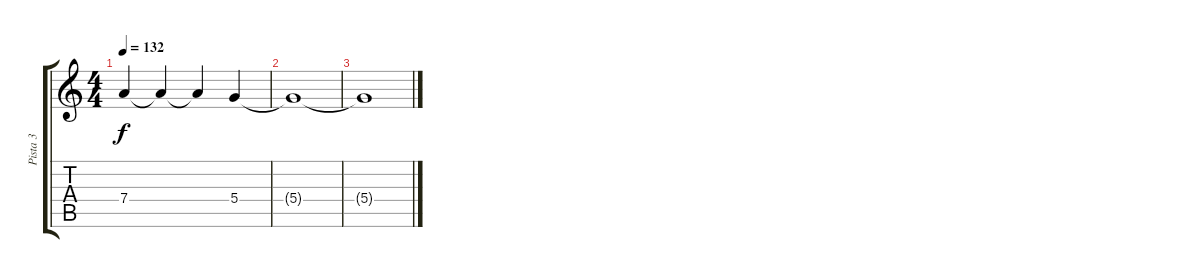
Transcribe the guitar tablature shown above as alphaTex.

\track ("Pista 3" "Pista 3") {instrument distortionguitar}
\staff {score tabs}
\tuning (E4 B3 G3 D3 A2 E2) {hide}
\ts (4 4)
\tempo 132
\clef g2
\ks c
7.4{t}.4{dy f} 7.4{t}.4 7.4{t}.4 5.4.4 |
5.4{t}.1{volume 4} |
5.4{t}.1
